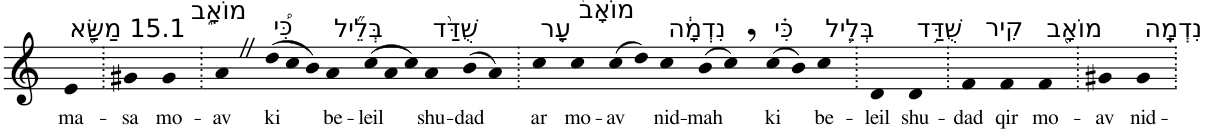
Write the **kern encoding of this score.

**kern	**text
*part1	*part1
*staff1	*staff1
*I"Piano	*
*I'Pno	*
*clefG2	*
*k[]	*
=1	=1
!LO:TX:a:t=15.1 מַשָּׂ֖א	!
!	!LO:LY:b
4e	ma-
=2.	=2.
!	!LO:LY:b
4g#X	-sa
!LO:TX:a:t=מוֹאָ֑ב	!
!	!LO:LY:b
4g#	mo-
=3.	=3.
!	!LO:LY:b
4aZ	-av
!LO:TX:a:t=כִּ֠י	!
!	!LO:LY:b
(12dd	ki
12cc	.
12b)	.
!LO:TX:a:t=בְּלֵ֞יל	!
!	!LO:LY:b
4a	be-
!	!LO:LY:b
(12cc	-leil
12a	.
12cc)	.
!LO:TX:a:t=שֻׁדַּ֨ד	!
!	!LO:LY:b
4a	shu-
!	!LO:LY:b
(8b	-dad
8a)	.
=4.	=4.
!LO:TX:a:t=עָ֤ר	!
!	!LO:LY:b
4cc	ar
!LO:TX:a:t=מוֹאָב֙	!
!	!LO:LY:b
4cc	mo-
!	!LO:LY:b
(8cc	-av
8dd)	.
!LO:TX:a:t=נִדְמָ֔ה	!
!	!LO:LY:b
4cc	nid-
!	!LO:LY:b
(8b	-mah
8cc,)	.
!LO:TX:a:t=כִּ֗י	!
!	!LO:LY:b
(8cc	ki
8b)	.
!LO:TX:a:t=בְּלֵ֛יל	!
!	!LO:LY:b
4cc	be-
=5.	=5.
!	!LO:LY:b
4d	-leil
!LO:TX:a:t=שֻׁדַּ֥ד	!
!	!LO:LY:b
4d	shu-
=6.	=6.
!	!LO:LY:b
4f	-dad
!LO:TX:a:t=קִיר	!
!	!LO:LY:b
4f	qir
!LO:TX:a:t=מוֹאָ֖ב	!
!	!LO:LY:b
4f	mo-
=7.	=7.
!	!LO:LY:b
4g#X	-av
!LO:TX:a:t=נִדְמָֽה	!
!	!LO:LY:b
4g#	nid-
=.	=.
*-	*-
